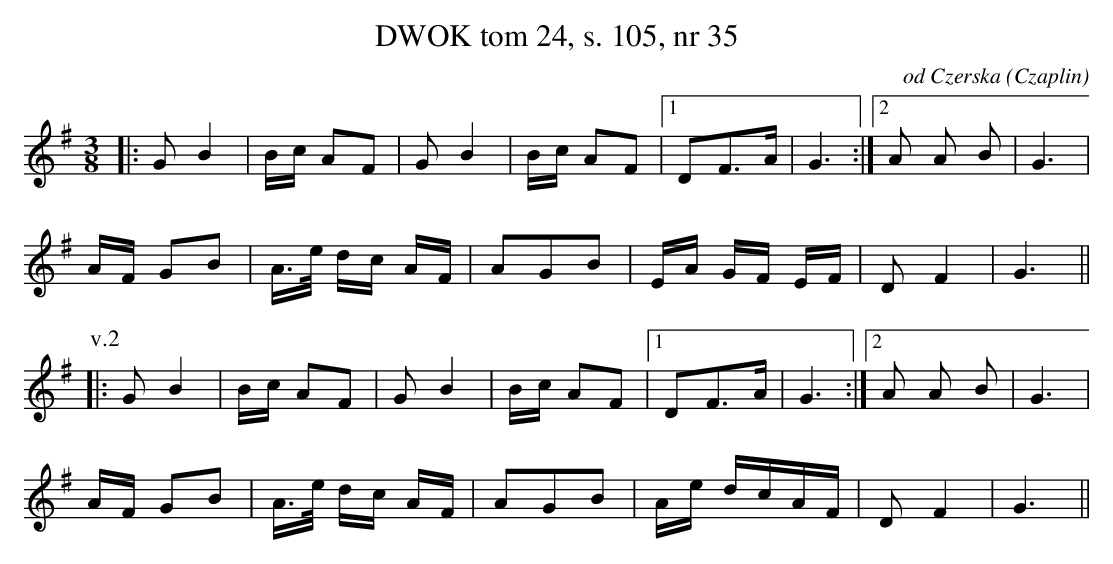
X:1
T: DWOK tom 24, s. 105, nr 35
O: od Czerska (Czaplin)
L: 1/16
M: 3/8
K: G
|:G2 B4 | Bc A2F2 | G2 B4 | Bc A2F2 |[1 D2F3A |  G6 :|[2 A2 A2 B2 | G6 |
AF G2B2 | A3/e/ dc AF | A2G2B2 | EA GF EF | D2 F4 | G6 ||
P:v.2
|:G2 B4 | Bc A2F2 | G2 B4 | Bc A2F2 |[1 D2F3A |  G6 :|[2 A2 A2 B2 | G6 |
AF G2B2 | A3/e/ dc AF | A2G2B2 | Ae dcAF | D2 F4 | G6 ||
